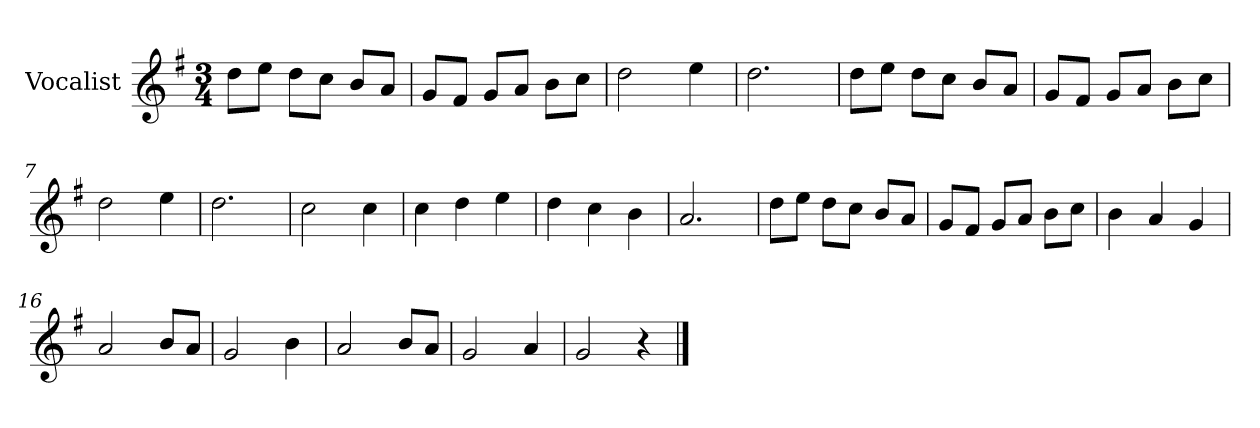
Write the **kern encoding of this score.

**kern
*part1
*staff1
*I"Vocalist
*k[f#]
*G:
*M3/4
=1
8ddL
8eeJ
8ddL
8ccJ
8bL
8aJ
=2
8gL
8f#J
8gL
8aJ
8bL
8ccJ
=3
2dd
4ee
=4
2.dd
=5
8ddL
8eeJ
8ddL
8ccJ
8bL
8aJ
=6
8gL
8f#J
8gL
8aJ
8bL
8ccJ
=7
2dd
4ee
=8
2.dd
=9
2cc
4cc
=10
4cc
4dd
4ee
=11
4dd
4cc
4b
=12
2.a
=13
8ddL
8eeJ
8ddL
8ccJ
8bL
8aJ
=14
8gL
8f#J
8gL
8aJ
8bL
8ccJ
=15
4b
4a
4g
=16
2a
8bL
8aJ
=17
2g
4b
=18
2a
8bL
8aJ
=19
2g
4a
=20
2g
4r
==
*-
